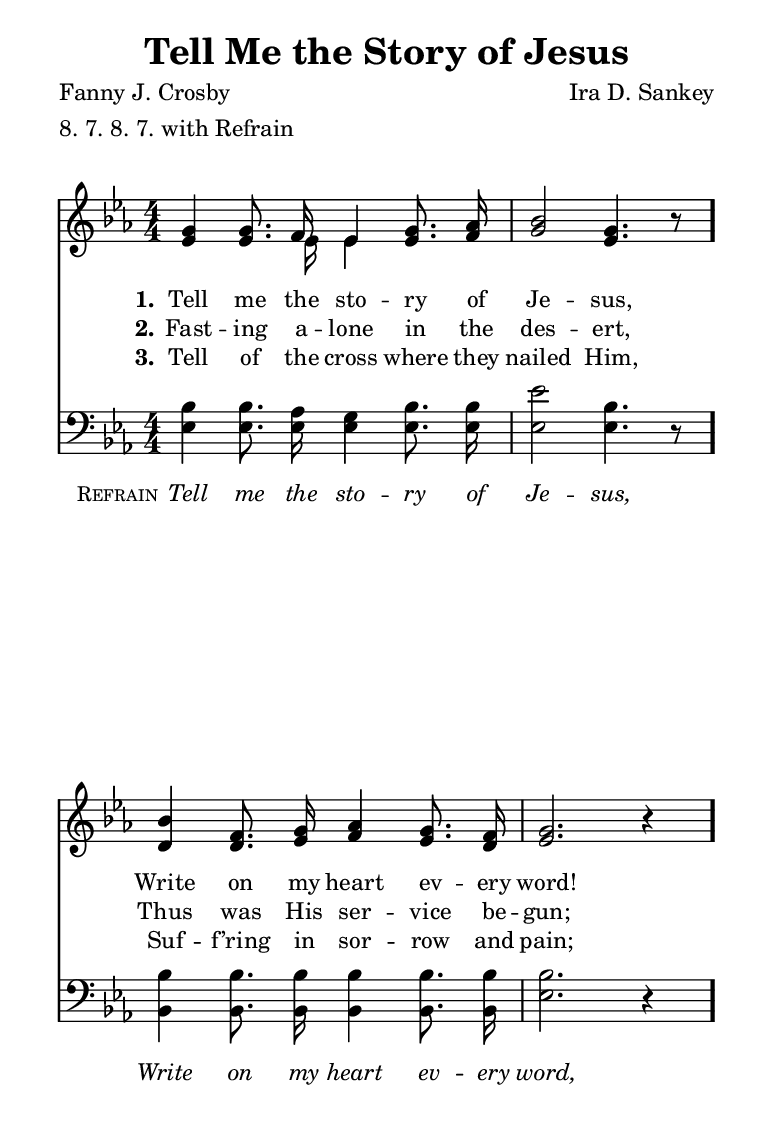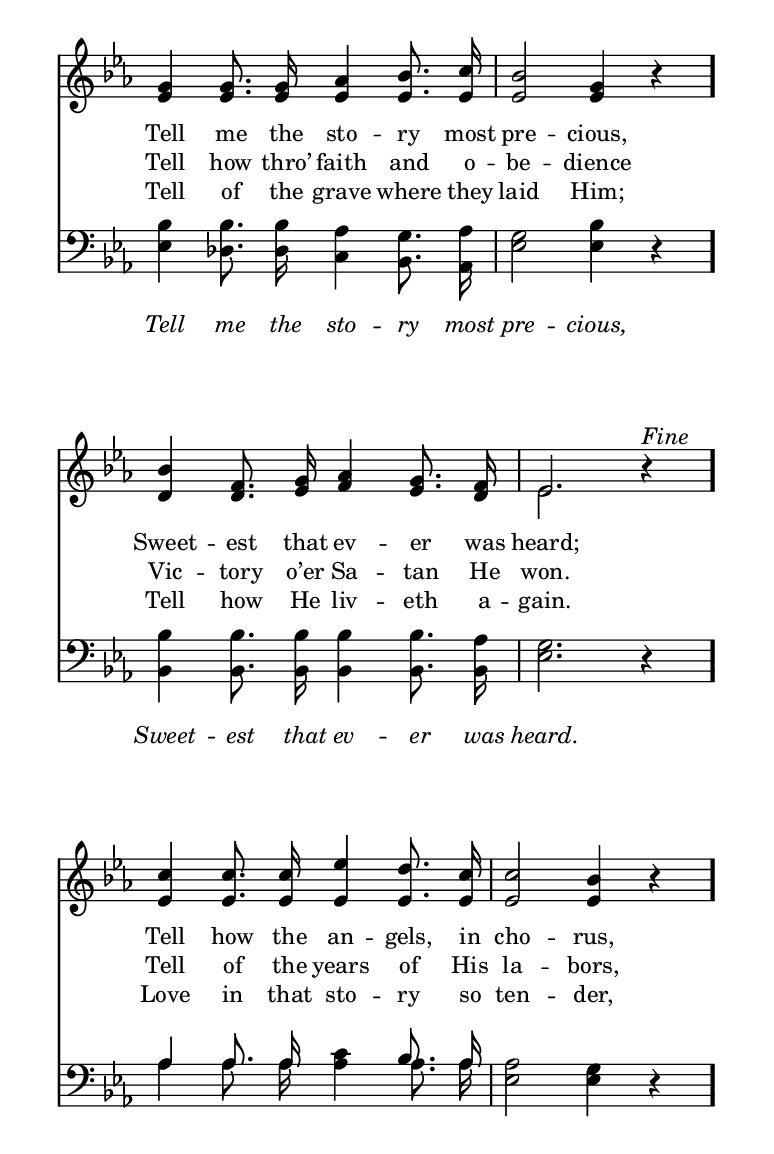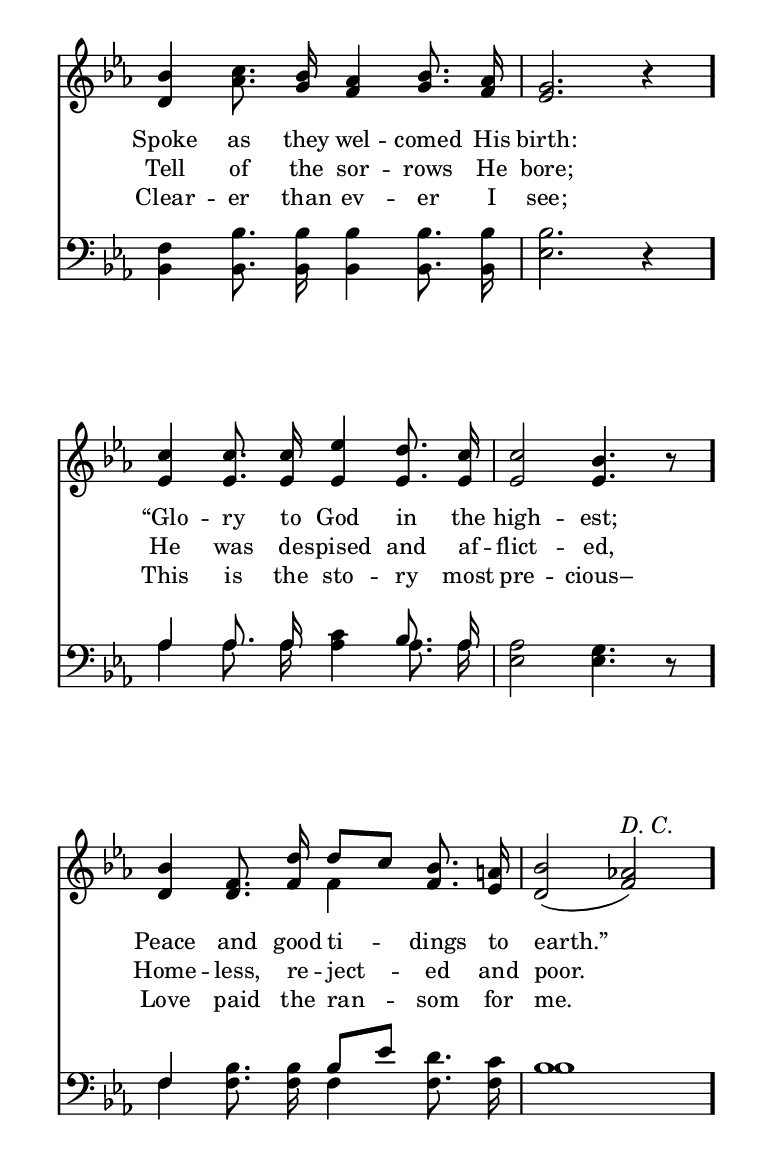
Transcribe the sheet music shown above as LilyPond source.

\include "common/global.ily"
\paper {
  \include "common/paper.ily"
}

\header{
  %children
  hymnnumber = "358"
  title = "Tell Me the Story of Jesus"
  tunename = ""
  meter = "8. 7. 8. 7. with Refrain"
  poet = "Fanny J. Crosby"
  composer = "Ira D. Sankey"
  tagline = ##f
}

global = {
  \include "common/overrides.ily"
  \override Staff.TimeSignature.style = #'numbered
  \time 4/4
  \override Score.MetronomeMark.transparent = ##t % hide all fermata changes too
  \tempo 4=80
  \key ees \major
  \autoBeamOff
}

patternA = { c4 c8. c16 c4 c8. c16 | } % s2 s4. r8

refrainNotesSoprano = {
\global
\relative c'' {

  \changePitch \patternA { g g f ees g aes | } bes2 g4. r8
  \changePitch \patternA { bes f g aes g f | } g2. r4
  \changePitch \patternA { g g g aes bes c | } bes2 g4 r4
  \changePitch \patternA { bes f g aes g f | } ees2. r4^\markup{\italic Fine}

}
}

notesSoprano = {
\global
\relative c'' {

  \refrainNotesSoprano
  \changePitch \patternA { c c c ees d c | } c2 bes4 r4
  \changePitch \patternA { bes c bes aes bes aes | } g2. r4
  \changePitch \patternA { c c c ees d c | } c2 bes4. r8
  \changePitch \patternA { bes f d' } d8[ c] bes8. a16 | bes2( aes!)^\markup{\italic {D. C.}} |

  \bar "." % not actually the end, so not "|."

}
}

refrainNotesAlto = {
\global
\relative e' {

  \changePitch \patternA { ees ees ees ees ees f | } g2 ees4. r8
  \changePitch \patternA { d d ees f ees d | } ees2. r4
  \changePitch \patternA { ees ees ees ees ees ees | } ees2 ees4 r4
  \changePitch \patternA { d d ees f ees d | } ees2. r4

}
}

notesAlto = {
\global
\relative e' {

  \refrainNotesAlto
  \changePitch \patternA { ees ees ees ees ees ees | } ees2 ees4 r4
  \changePitch \patternA { d aes' g f g f | } ees2. r4
  \changePitch \patternA { ees ees ees ees ees ees | } ees2 ees4. r8
  \changePitch \patternA { d d f f f ees } d2( f) |

}
}

refrainNotesTenor = {
\global
\relative a {

  \changePitch \patternA { bes bes aes g bes bes | } ees2 bes4. r8
  \changePitch \patternA { bes bes bes bes bes bes | } bes2. r4
  \changePitch \patternA { bes bes bes aes g aes | } g2 bes4 r4
  \changePitch \patternA { bes bes bes bes bes aes | } g2. r4

}
}

notesTenor = {
\global
\relative a {

  \refrainNotesTenor
  \changePitch \patternA { aes aes aes c bes aes | } aes2 g4 r4
  \changePitch \patternA { f bes bes bes bes bes | } bes2. r4
  \changePitch \patternA { aes aes aes c bes aes | } aes2 g4. r8
  \changePitch \patternA { f bes bes } bes8[ ees] d8. c16 | bes1 |

}
}

refrainNotesBass = {
\global
\relative f {

  \changePitch \patternA { ees ees ees ees ees ees | } ees2 ees4. r8
  \changePitch \patternA { bes bes bes bes bes bes | } ees2. r4
  \changePitch \patternA { ees des des c bes aes | } ees'2 ees4 r4
  \changePitch \patternA { bes bes bes bes bes bes | } ees2. r4

}
}

notesBass = {
\global
\relative f {

  \refrainNotesBass
  \changePitch \patternA { aes aes aes aes aes aes | } ees2 ees4 r4
  \changePitch \patternA { bes bes bes bes bes bes | } ees2. r4
  \changePitch \patternA { aes aes aes aes aes aes | } ees2 ees4. r8
  \changePitch \patternA { f f f f f f | } bes1 |

}
}

Refrain = \lyricmode {
\set stanza = \markup \small \normal-text \caps "Refrain"

\italicsOn Tell me the sto -- ry of Je -- sus, \bar "."
Write on my heart ev -- ery word, \bar "."
Tell me the sto -- ry most pre -- cious, \bar "."
Sweet -- est that ev -- er was heard. \bar "."

}

wordsA = \lyricmode {
\set stanza = "1."

Tell me the sto -- ry of Je -- sus, \bar "."
Write on my heart ev -- ery word! \bar "."
Tell me the sto -- ry most pre -- cious, \bar "."
Sweet -- est that ev -- er was heard; \bar "."
Tell how the an -- gels, in cho -- rus, \bar "."
Spoke as they wel -- comed His birth: \bar "."
“Glo -- ry to God in the high -- est; \bar "."
Peace and good ti -- dings to earth.” \bar "."

}

wordsB = \lyricmode {
\set stanza = "2."

Fast -- ing a -- lone in the des -- ert,
Thus was His ser -- vice be -- gun;
Tell how thro’ faith and o -- be -- dience
Vic -- tory o’er Sa -- tan He won.
Tell of the years of His la -- bors,
Tell of the sor -- rows He bore;
He was de -- spised and af -- flict -- ed,
Home -- less, re -- ject -- ed and poor.

}

wordsC = \lyricmode {
\set stanza = "3."

Tell of the cross where they nailed Him,
Suf -- f’ring in sor -- row and pain;
Tell of the grave where they laid Him;
Tell how He liv -- eth a -- gain.
Love in that sto -- ry so ten -- der,
Clear -- er than ev -- er I see;
This is the sto -- ry most pre -- cious–
Love paid the ran -- som for me.

}

\score {
  \context ChoirStaff <<
    \context Staff = upper <<
      \set Staff.autoBeaming = ##f
      \set ChoirStaff.systemStartDelimiter = #'SystemStartBar
      \set ChoirStaff.printPartCombineTexts = ##f
      \partcombine #'(2 . 9) \notesSoprano \notesAlto
      \context NullVoice = sopranos { \voiceOne << \notesSoprano >> }
      \context NullVoice = altos { \voiceTwo << \notesAlto >> }
      \context Lyrics = one   \lyricsto sopranos \wordsA
      \context Lyrics = two   \lyricsto sopranos \wordsB
      \context Lyrics = three \lyricsto sopranos \wordsC
    >>
    \context Staff = men <<
      \set Staff.autoBeaming = ##f
      \clef bass
      \set ChoirStaff.printPartCombineTexts = ##f
      \partcombine #'(2 . 9) \notesTenor \notesBass
      \context NullVoice = tenors { \voiceOne << \notesTenor >> }
      \context NullVoice = basses { \voiceTwo << \notesBass >> }
    >>
    \new Lyrics \with { alignBelowContext = men } \lyricsto sopranos \Refrain
  >>
  \layout {
    \include "common/layout.ily"
  }
}

\score {
  \context ChoirStaff <<
    \context Staff = upper <<
      \context Voice = sopranos { \voiceOne { \notesSoprano \refrainNotesSoprano } }
      \context Voice = altos { \voiceTwo { \notesAlto \refrainNotesAlto } }
    >>
    \context Staff = men <<
      \clef bass
      \context Voice = tenors { \voiceOne { \notesTenor \refrainNotesTenor } }
      \context Voice = basses { \voiceTwo { \notesBass \refrainNotesBass } }
    >>
  >>
  \midi{
    \include "common/midi.ily"
  }
}

\version "2.19.49"  % necessary for upgrading to future LilyPond versions.

% vi:set et ts=2 sw=2 ai nocindent syntax=lilypond:
